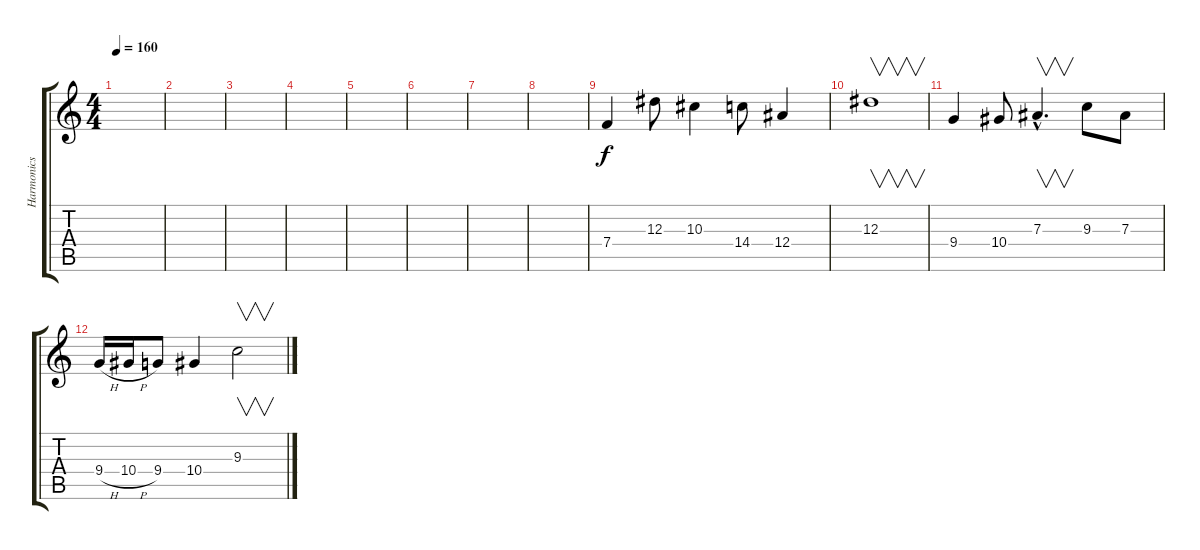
\track ("Harmonics" "Harmonics") {instrument distortionguitar}
\staff {score tabs}
\tuning (C4 G3 Eb3 Bb2 F2 C2) {hide}
\ts (4 4)
\tempo 160
\clef g2
\ks c
|
|
|
|
|
|
|
|
7.4.4 12.3.8 10.3.4 14.4.8 12.4.4 |
12.3.1{v} |
9.4.4 10.4.8 7.3{hac}.4{v d} 9.3.8 7.3.8 |
9.4{h}.16 10.4{h}.16 9.4.8 10.4.4 9.3.2{v}
